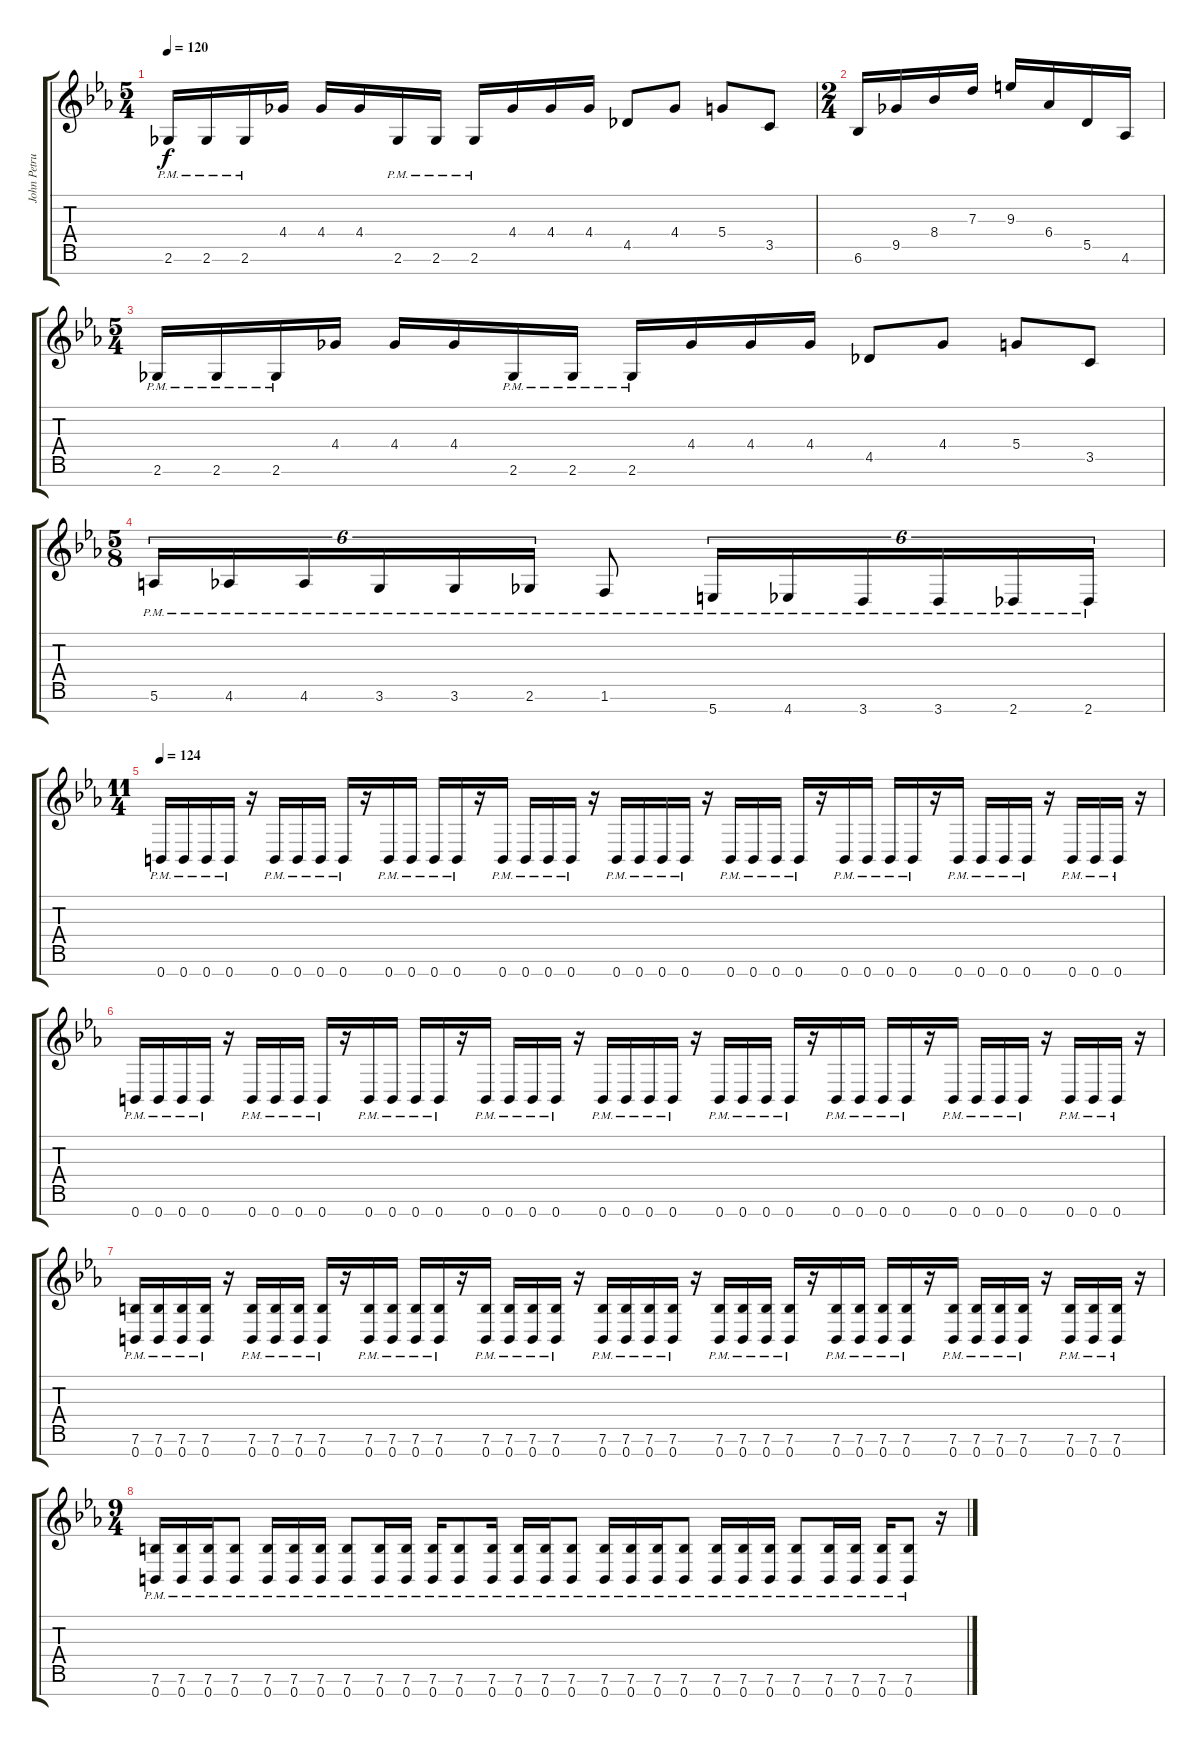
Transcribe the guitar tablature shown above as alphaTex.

\track ("John Petrucci Guitar 1 (main)" "John Petru") {instrument distortionguitar}
\staff {score tabs}
\tuning (E4 B3 G3 D3 A2 E2 B1) {hide}
\ts (5 4)
\tempo 120
\clef g2
\ks eb
2.6{pm}.16{dy f} 2.6{pm}.16 2.6{pm}.16 4.4.16 4.4.16 4.4.16 2.6{pm}.16 2.6{pm}.16 2.6{pm}.16 4.4.16 4.4.16 4.4.16 4.5.8 4.4.8 5.4.8 3.5.8 |
\ts (2 4)
6.6.16 9.5.16 8.4.16 7.3.16 9.3.16 6.4.16 5.5.16 4.6.16 |
\ts (5 4)
2.6{pm}.16 2.6{pm}.16 2.6{pm}.16 4.4.16 4.4.16 4.4.16 2.6{pm}.16 2.6{pm}.16 2.6{pm}.16 4.4.16 4.4.16 4.4.16 4.5.8 4.4.8 5.4.8 3.5.8 |
\ts (5 8)
5.6{pm}.16{tu (6 4)} 4.6{pm}.16{tu (6 4)} 4.6{pm}.16{tu (6 4)} 3.6{pm}.16{tu (6 4)} 3.6{pm}.16{tu (6 4)} 2.6{pm}.16{tu (6 4)} 1.6{pm}.8 5.7{pm}.16{tu (6 4)} 4.7{pm}.16{tu (6 4)} 3.7{pm}.16{tu (6 4)} 3.7{pm}.16{tu (6 4)} 2.7{pm}.16{tu (6 4)} 2.7{pm}.16{tu (6 4)} |
\ts (11 4)
\tempo 124
0.7{pm}.16 0.7{pm}.16 0.7{pm}.16 0.7{pm}.16 r.16 0.7{pm}.16 0.7{pm}.16 0.7{pm}.16 0.7{pm}.16 r.16 0.7{pm}.16 0.7{pm}.16 0.7{pm}.16 0.7{pm}.16 r.16 0.7{pm}.16 0.7{pm}.16 0.7{pm}.16 0.7{pm}.16 r.16 0.7{pm}.16 0.7{pm}.16 0.7{pm}.16 0.7{pm}.16 r.16 0.7{pm}.16 0.7{pm}.16 0.7{pm}.16 0.7{pm}.16 r.16 0.7{pm}.16 0.7{pm}.16 0.7{pm}.16 0.7{pm}.16 r.16 0.7{pm}.16 0.7{pm}.16 0.7{pm}.16 0.7{pm}.16 r.16 0.7{pm}.16 0.7{pm}.16 0.7{pm}.16 r.16 |
0.7{pm}.16 0.7{pm}.16 0.7{pm}.16 0.7{pm}.16 r.16 0.7{pm}.16 0.7{pm}.16 0.7{pm}.16 0.7{pm}.16 r.16 0.7{pm}.16 0.7{pm}.16 0.7{pm}.16 0.7{pm}.16 r.16 0.7{pm}.16 0.7{pm}.16 0.7{pm}.16 0.7{pm}.16 r.16 0.7{pm}.16 0.7{pm}.16 0.7{pm}.16 0.7{pm}.16 r.16 0.7{pm}.16 0.7{pm}.16 0.7{pm}.16 0.7{pm}.16 r.16 0.7{pm}.16 0.7{pm}.16 0.7{pm}.16 0.7{pm}.16 r.16 0.7{pm}.16 0.7{pm}.16 0.7{pm}.16 0.7{pm}.16 r.16 0.7{pm}.16 0.7{pm}.16 0.7{pm}.16 r.16 |
(7.6{pm} 0.7{pm}).16 (7.6{pm} 0.7{pm}).16 (7.6{pm} 0.7{pm}).16 (7.6{pm} 0.7{pm}).16 r.16 (7.6{pm} 0.7{pm}).16 (7.6{pm} 0.7{pm}).16 (7.6{pm} 0.7{pm}).16 (7.6{pm} 0.7{pm}).16 r.16 (7.6{pm} 0.7{pm}).16 (7.6{pm} 0.7{pm}).16 (7.6{pm} 0.7{pm}).16 (7.6{pm} 0.7{pm}).16 r.16 (7.6{pm} 0.7{pm}).16 (7.6{pm} 0.7{pm}).16 (7.6{pm} 0.7{pm}).16 (7.6{pm} 0.7{pm}).16 r.16 (7.6{pm} 0.7{pm}).16 (7.6{pm} 0.7{pm}).16 (7.6{pm} 0.7{pm}).16 (7.6{pm} 0.7{pm}).16 r.16 (7.6{pm} 0.7{pm}).16 (7.6{pm} 0.7{pm}).16 (7.6{pm} 0.7{pm}).16 (7.6{pm} 0.7{pm}).16 r.16 (7.6{pm} 0.7{pm}).16 (7.6{pm} 0.7{pm}).16 (7.6{pm} 0.7{pm}).16 (7.6{pm} 0.7{pm}).16 r.16 (7.6{pm} 0.7{pm}).16 (7.6{pm} 0.7{pm}).16 (7.6{pm} 0.7{pm}).16 (7.6{pm} 0.7{pm}).16 r.16 (7.6{pm} 0.7{pm}).16 (7.6{pm} 0.7{pm}).16 (7.6{pm} 0.7{pm}).16 r.16 |
\ts (9 4)
(7.6{pm} 0.7{pm}).16 (7.6{pm} 0.7{pm}).16 (7.6{pm} 0.7{pm}).16 (7.6{pm} 0.7{pm}).8 (7.6{pm} 0.7{pm}).16 (7.6{pm} 0.7{pm}).16 (7.6{pm} 0.7{pm}).16 (7.6{pm} 0.7{pm}).8 (7.6{pm} 0.7{pm}).16 (7.6{pm} 0.7{pm}).16 (7.6{pm} 0.7{pm}).16 (7.6{pm} 0.7{pm}).8 (7.6{pm} 0.7{pm}).16 (7.6{pm} 0.7{pm}).16 (7.6{pm} 0.7{pm}).16 (7.6{pm} 0.7{pm}).8 (7.6{pm} 0.7{pm}).16 (7.6{pm} 0.7{pm}).16 (7.6{pm} 0.7{pm}).16 (7.6{pm} 0.7{pm}).8 (7.6{pm} 0.7{pm}).16 (7.6{pm} 0.7{pm}).16 (7.6{pm} 0.7{pm}).16 (7.6{pm} 0.7{pm}).8 (7.6{pm} 0.7{pm}).16 (7.6{pm} 0.7{pm}).16 (7.6{pm} 0.7{pm}).16 (7.6{pm} 0.7{pm}).8 r.16
